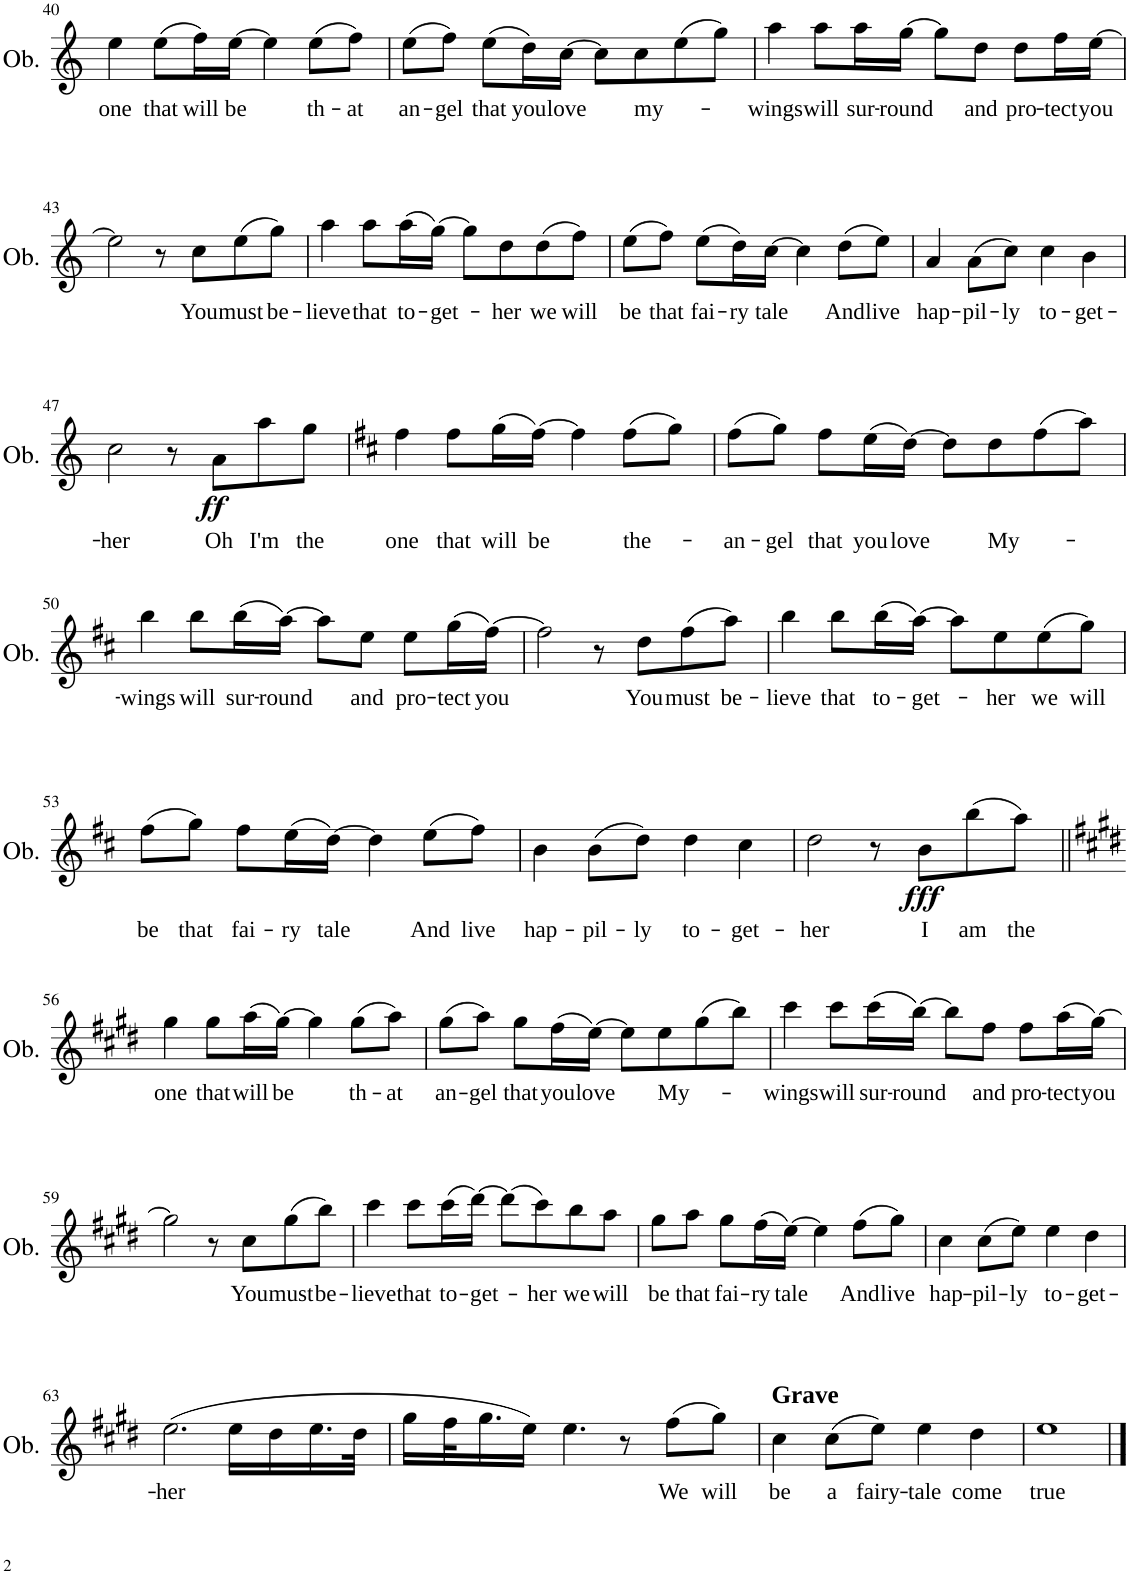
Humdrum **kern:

**kern	**text	**dynam
*part1	*part1	*part1
*staff1	*staff1	*staff1
*I"Oboe	*	*
*I'Ob.	*	*
!!LO:PB:g=z
*clefG2	*	*
*k[]	*	*
*M4/4	*	*
=40	=40	=40
!	!LO:LY:b	!
4ee\	one	.
!	!LO:LY:b	!
(8ee\L	that	.
!	!LO:LY:b	!
16ff\L)	will	.
!	!LO:LY:b	!
[16ee\JJ	be	.
4ee\]	.	.
!	!LO:LY:b	!
(8ee\L	th-	.
!	!LO:LY:b	!
8ff\J)	-at	.
=41	=41	=41
!	!LO:LY:b	!
(8ee\L	an-	.
!	!LO:LY:b	!
8ff\J)	-gel	.
!	!LO:LY:b	!
(8ee\L	that	.
!	!LO:LY:b	!
16dd\L)	you	.
!	!LO:LY:b	!
[16cc\JJ	love	.
8cc\L]	.	.
!	!LO:LY:b	!
8cc\	my-	.
(8ee\	.	.
8gg\J)	.	.
=42	=42	=42
!	!LO:LY:b	!
4aa\	-wings	.
!	!LO:LY:b	!
8aa\L	will	.
!	!LO:LY:b	!
16aa\L	sur-	.
!	!LO:LY:b	!
[16gg\JJ	-round	.
8gg\L]	.	.
!	!LO:LY:b	!
8dd\J	and	.
!	!LO:LY:b	!
8dd\L	pro-	.
!	!LO:LY:b	!
16ff\L	-tect	.
!	!LO:LY:b	!
[16ee\JJ	you	.
!!LO:LB:g=z
=43	=43	=43
2ee\]	.	.
8r	.	.
!	!LO:LY:b	!
8cc\L	You	.
!	!LO:LY:b	!
(8ee\	must	.
!	!LO:LY:b	!
8gg\J)	be-	.
=44	=44	=44
!	!LO:LY:b	!
4aa\	-lieve	.
!	!LO:LY:b	!
8aa\L	that	.
!	!LO:LY:b	!
(16aa\L	to-	.
!	!LO:LY:b	!
[16gg\JJ)	-get-	.
8gg\L]	.	.
!	!LO:LY:b	!
8dd\	-her	.
!	!LO:LY:b	!
(8dd\	we	.
!	!LO:LY:b	!
8ff\J)	will	.
=45	=45	=45
!	!LO:LY:b	!
(8ee\L	be	.
!	!LO:LY:b	!
8ff\J)	that	.
!	!LO:LY:b	!
(8ee\L	fai-	.
!	!LO:LY:b	!
16dd\L)	-ry	.
!	!LO:LY:b	!
[16cc\JJ	tale	.
4cc\]	.	.
!	!LO:LY:b	!
(8dd\L	And	.
!	!LO:LY:b	!
8ee\J)	live	.
=46	=46	=46
!	!LO:LY:b	!
4a/	hap-	.
!	!LO:LY:b	!
(8a\L	-pil-	.
!	!LO:LY:b	!
8cc\J)	-ly	.
!	!LO:LY:b	!
4cc\	to-	.
!	!LO:LY:b	!
4b\	-get-	.
!!LO:LB:g=z
=47	=47	=47
!	!LO:LY:b	!
2cc\	-her	.
8r	.	.
!	!LO:LY:b	!LO:DY:b
8a\L	Oh	ff
!	!LO:LY:b	!
8aa\	I'm	.
!	!LO:LY:b	!
8gg\J	the	.
=48	=48	=48
*k[f#c#]	*	*
!	!LO:LY:b	!
4ff#\	one	.
!	!LO:LY:b	!
8ff#\L	that	.
!	!LO:LY:b	!
(16gg\L	will	.
!	!LO:LY:b	!
[16ff#\JJ)	be	.
4ff#\]	.	.
!	!LO:LY:b	!
(8ff#\L	the-	.
8gg\J)	.	.
=49	=49	=49
!	!LO:LY:b	!
(8ff#\L	-an-	.
!	!LO:LY:b	!
8gg\J)	-gel	.
!	!LO:LY:b	!
8ff#\L	that	.
!	!LO:LY:b	!
(16ee\L	you	.
!	!LO:LY:b	!
[16dd\JJ)	love	.
8dd\L]	.	.
!	!LO:LY:b	!
8dd\	My-	.
(8ff#\	.	.
8aa\J)	.	.
!!LO:LB:g=z
=50	=50	=50
!	!LO:LY:b	!
4bb\	-wings	.
!	!LO:LY:b	!
8bb\L	will	.
!	!LO:LY:b	!
(16bb\L	sur-	.
!	!LO:LY:b	!
[16aa\JJ)	-round	.
8aa\L]	.	.
!	!LO:LY:b	!
8ee\J	and	.
!	!LO:LY:b	!
8ee\L	pro-	.
!	!LO:LY:b	!
(16gg\L	-tect	.
!	!LO:LY:b	!
[16ff#\JJ)	you	.
=51	=51	=51
2ff#\]	.	.
8r	.	.
!	!LO:LY:b	!
8dd\L	You	.
!	!LO:LY:b	!
(8ff#\	must	.
!	!LO:LY:b	!
8aa\J)	be-	.
=52	=52	=52
!	!LO:LY:b	!
4bb\	-lieve	.
!	!LO:LY:b	!
8bb\L	that	.
!	!LO:LY:b	!
(16bb\L	to-	.
!	!LO:LY:b	!
[16aa\JJ)	-get-	.
8aa\L]	.	.
!	!LO:LY:b	!
8ee\	-her	.
!	!LO:LY:b	!
(8ee\	we	.
!	!LO:LY:b	!
8gg\J)	will	.
!!LO:LB:g=z
=53	=53	=53
!	!LO:LY:b	!
(8ff#\L	be	.
!	!LO:LY:b	!
8gg\J)	that	.
!	!LO:LY:b	!
8ff#\L	fai-	.
!	!LO:LY:b	!
(16ee\L	-ry	.
!	!LO:LY:b	!
[16dd\JJ)	tale	.
4dd\]	.	.
!	!LO:LY:b	!
(8ee\L	And	.
!	!LO:LY:b	!
8ff#\J)	live	.
=54	=54	=54
!	!LO:LY:b	!
4b\	hap-	.
!	!LO:LY:b	!
(8b\L	-pil-	.
!	!LO:LY:b	!
8dd\J)	-ly	.
!	!LO:LY:b	!
4dd\	to-	.
!	!LO:LY:b	!
4cc#\	-get-	.
=55	=55	=55
!	!LO:LY:b	!
2dd\	-her	.
8r	.	.
!	!LO:LY:b	!LO:DY:b
8b\L	I	fff
!	!LO:LY:b	!
(8bb\	am	.
!	!LO:LY:b	!
8aa\J)	the	.
!!LO:LB:g=z
=56||	=56||	=56||
*k[f#c#g#d#]	*	*
!	!LO:LY:b	!
4gg#\	one	.
!	!LO:LY:b	!
8gg#\L	that	.
!	!LO:LY:b	!
(16aa\L	will	.
!	!LO:LY:b	!
[16gg#\JJ)	be	.
4gg#\]	.	.
!	!LO:LY:b	!
(8gg#\L	th-	.
!	!LO:LY:b	!
8aa\J)	-at	.
=57	=57	=57
!	!LO:LY:b	!
(8gg#\L	an-	.
!	!LO:LY:b	!
8aa\J)	-gel	.
!	!LO:LY:b	!
8gg#\L	that	.
!	!LO:LY:b	!
(16ff#\L	you	.
!	!LO:LY:b	!
[16ee\JJ)	love	.
8ee\L]	.	.
!	!LO:LY:b	!
8ee\	My-	.
(8gg#\	.	.
8bb\J)	.	.
=58	=58	=58
!	!LO:LY:b	!
4ccc#\	-wings	.
!	!LO:LY:b	!
8ccc#\L	will	.
!	!LO:LY:b	!
(16ccc#\L	sur-	.
!	!LO:LY:b	!
[16bb\JJ)	-round	.
8bb\L]	.	.
!	!LO:LY:b	!
8ff#\J	and	.
!	!LO:LY:b	!
8ff#\L	pro-	.
!	!LO:LY:b	!
(16aa\L	-tect	.
!	!LO:LY:b	!
[16gg#\JJ)	you	.
!!LO:LB:g=z
=59	=59	=59
2gg#\]	.	.
8r	.	.
!	!LO:LY:b	!
8cc#\L	You	.
!	!LO:LY:b	!
(8gg#\	must	.
!	!LO:LY:b	!
8bb\J)	be-	.
=60	=60	=60
!	!LO:LY:b	!
4ccc#\	-lieve	.
!	!LO:LY:b	!
8ccc#\L	that	.
!	!LO:LY:b	!
(16ccc#\L	to-	.
!	!LO:LY:b	!
[16ddd#\JJ)	-get-	.
(8ddd#\L]	.	.
!	!LO:LY:b	!
8ccc#\)	-her	.
!	!LO:LY:b	!
8bb\	we	.
!	!LO:LY:b	!
8aa\J	will	.
=61	=61	=61
!	!LO:LY:b	!
8gg#\L	be	.
!	!LO:LY:b	!
8aa\J	that	.
!	!LO:LY:b	!
8gg#\L	fai-	.
!	!LO:LY:b	!
(16ff#\L	-ry	.
!	!LO:LY:b	!
[16ee\JJ)	tale	.
4ee\]	.	.
!	!LO:LY:b	!
(8ff#\L	And	.
!	!LO:LY:b	!
8gg#\J)	live	.
=62	=62	=62
!	!LO:LY:b	!
4cc#\	hap-	.
!	!LO:LY:b	!
(8cc#\L	-pil-	.
!	!LO:LY:b	!
8ee\J)	-ly	.
!	!LO:LY:b	!
4ee\	to-	.
!	!LO:LY:b	!
4dd#\	-get-	.
!!LO:LB:g=z
=63	=63	=63
!	!LO:LY:b	!
(2.ee\	-her	.
16ee\LL	.	.
16dd#\	.	.
16.ee\	.	.
32dd#\JJk	.	.
=64	=64	=64
16gg#\LL	.	.
32ff#\K	.	.
16.gg#\	.	.
16ee\JJ)	.	.
4.ee\	.	.
8r	.	.
!	!LO:LY:b	!
(8ff#\L	We	.
!	!LO:LY:b	!
8gg#\J)	will	.
=65	=65	=65
!LO:TX:a:B:t=Grave	!	!
!	!LO:LY:b	!
4cc#\	be	.
!	!LO:LY:b	!
(8cc#\L	a	.
!	!LO:LY:b	!
8ee\J)	fairy-	.
!	!LO:LY:b	!
4ee\	-tale	.
!	!LO:LY:b	!
4dd#\	come	.
=66	=66	=66
!	!LO:LY:b	!
1ee	true	.
==	==	==
*-	*-	*-
